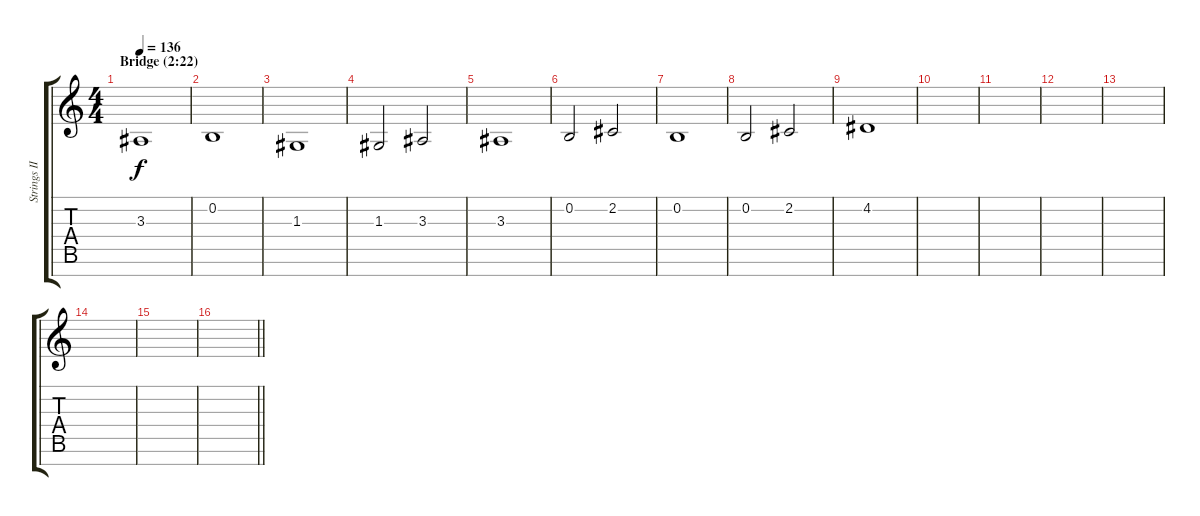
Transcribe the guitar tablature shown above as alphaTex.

\track ("Strings II" "Strings II") {instrument stringensemble1}
\staff {score tabs}
\tuning (E4 B3 G3 D3 A2 E2 B1) {hide}
\ts (4 4)
\section ("" "Bridge (2:22)")
\tempo 136
\clef g2
\ks c
3.3.1{dy f volume 10 instrument stringensemble1} |
0.2.1 |
1.3.1 |
1.3.2 3.3.2 |
3.3.1 |
0.2.2 2.2.2 |
0.2.1 |
0.2.2 2.2.2 |
4.2.1 |
|
|
|
|
|
|
\barLineRight lightlight
